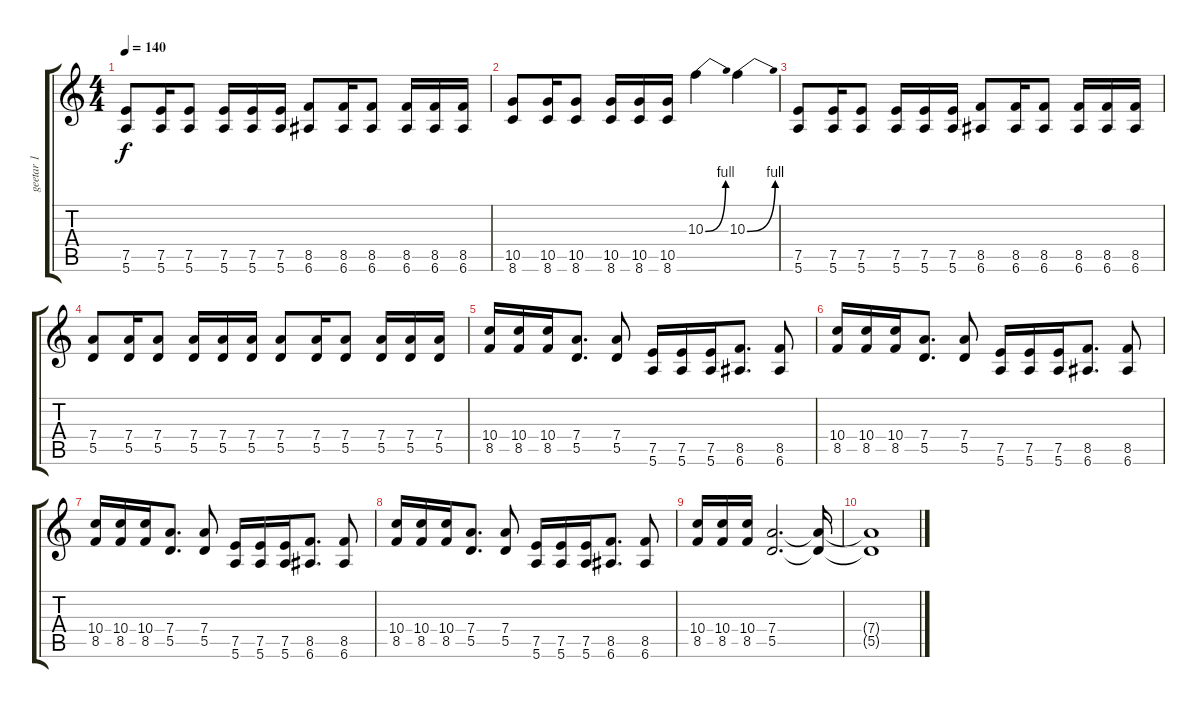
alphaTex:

\track ("geetar 1" "geetar 1") {instrument distortionguitar}
\staff {score tabs}
\tuning (E4 B3 G3 D3 A2 E2) {hide}
\ts (4 4)
\tempo 140
\clef g2
\ks c
(7.5 5.6).8{dy f} (7.5 5.6).16 (7.5 5.6).8 (7.5 5.6).16 (7.5 5.6).16 (7.5 5.6).16 (8.5 6.6).8 (8.5 6.6).16 (8.5 6.6).8 (8.5 6.6).16 (8.5 6.6).16 (8.5 6.6).16 |
(10.5 8.6).8 (10.5 8.6).16 (10.5 8.6).8 (10.5 8.6).16 (10.5 8.6).16 (10.5 8.6).16 10.3{be (bend 0 0 60 4)}.4 10.3{be (bend 0 0 60 4)}.4 |
(7.5 5.6).8 (7.5 5.6).16 (7.5 5.6).8 (7.5 5.6).16 (7.5 5.6).16 (7.5 5.6).16 (8.5 6.6).8 (8.5 6.6).16 (8.5 6.6).8 (8.5 6.6).16 (8.5 6.6).16 (8.5 6.6).16 |
(7.4 5.5).8 (7.4 5.5).16 (7.4 5.5).8 (7.4 5.5).16 (7.4 5.5).16 (7.4 5.5).16 (7.4 5.5).8 (7.4 5.5).16 (7.4 5.5).8 (7.4 5.5).16 (7.4 5.5).16 (7.4 5.5).16 |
(10.4 8.5).16 (10.4 8.5).16 (10.4 8.5).16 (7.4 5.5).8{d} (7.4 5.5).8 (7.5 5.6).16 (7.5 5.6).16 (7.5 5.6).16 (8.5 6.6).8{d} (8.5 6.6).8 |
(10.4 8.5).16 (10.4 8.5).16 (10.4 8.5).16 (7.4 5.5).8{d} (7.4 5.5).8 (7.5 5.6).16 (7.5 5.6).16 (7.5 5.6).16 (8.5 6.6).8{d} (8.5 6.6).8 |
(10.4 8.5).16 (10.4 8.5).16 (10.4 8.5).16 (7.4 5.5).8{d} (7.4 5.5).8 (7.5 5.6).16 (7.5 5.6).16 (7.5 5.6).16 (8.5 6.6).8{d} (8.5 6.6).8 |
(10.4 8.5).16 (10.4 8.5).16 (10.4 8.5).16 (7.4 5.5).8{d} (7.4 5.5).8 (7.5 5.6).16 (7.5 5.6).16 (7.5 5.6).16 (8.5 6.6).8{d} (8.5 6.6).8 |
(10.4 8.5).16 (10.4 8.5).16 (10.4 8.5).16 (7.4 5.5).2{d} (7.4{t} 5.5{t}).16 |
(7.4{t} 5.5{t}).1
